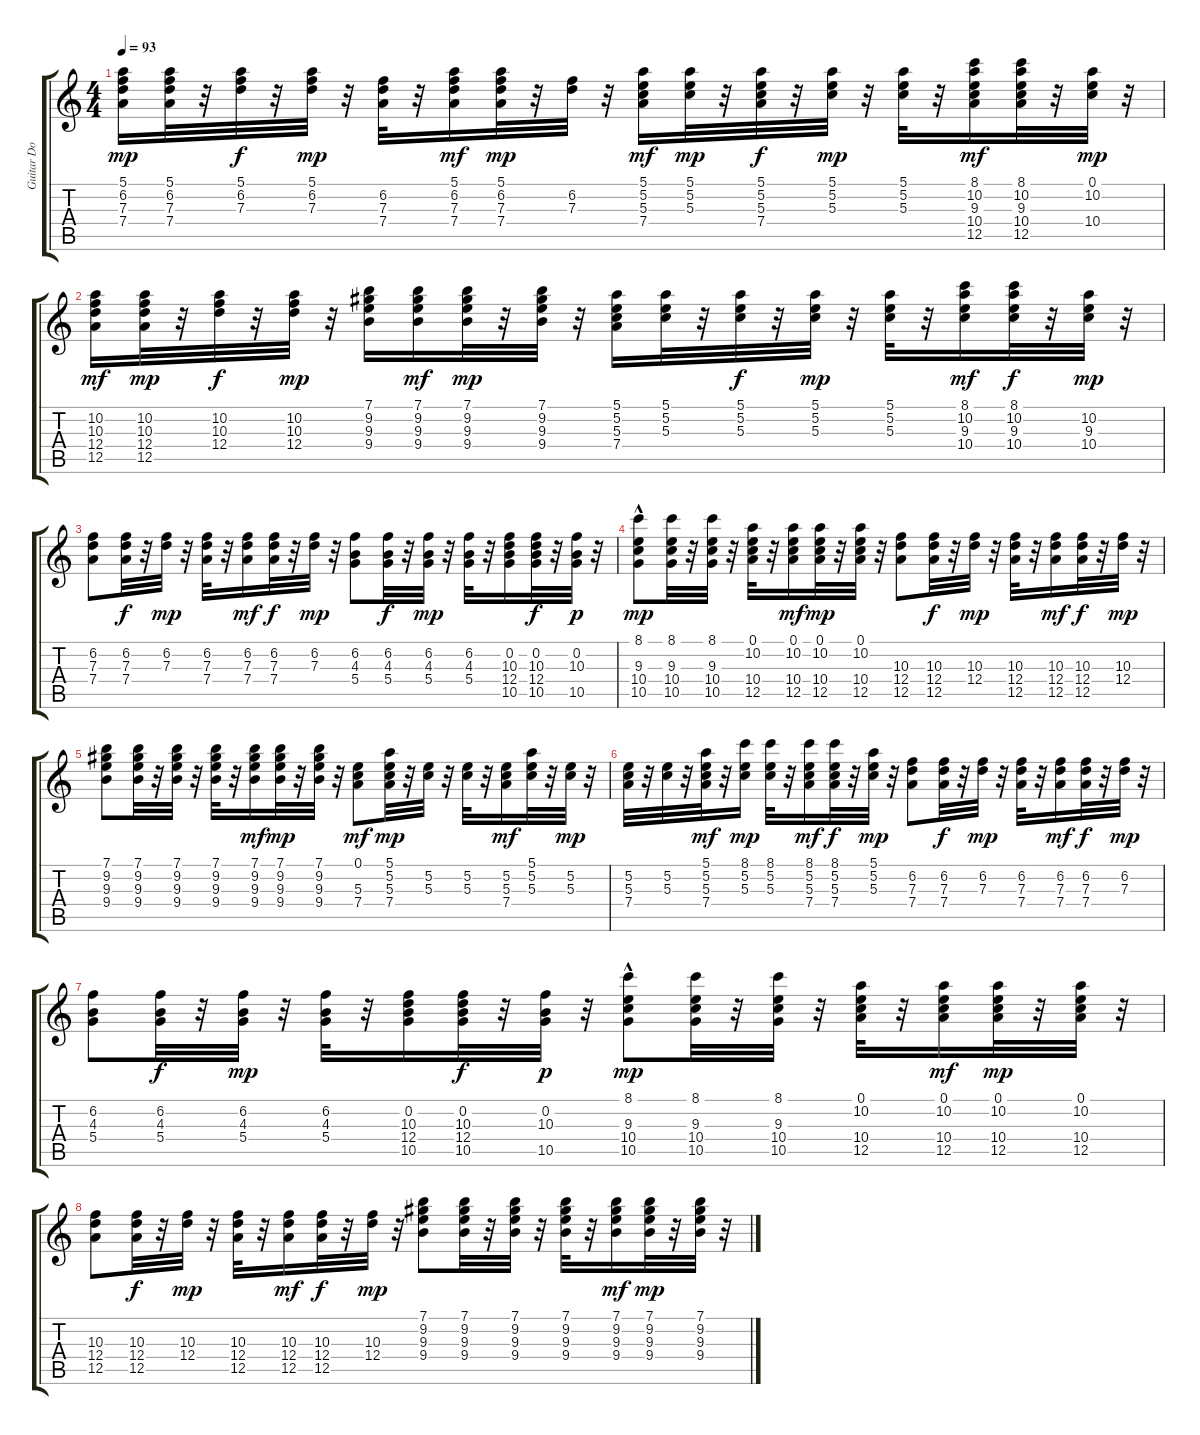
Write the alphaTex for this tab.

\track ("Guitar Do" "Guitar Do") {instrument acousticguitarnylon}
\staff {score tabs}
\tuning (E4 B3 G3 D3 A2 E2) {hide}
\ts (4 4)
\tempo 93
\clef g2
\ks c
(5.1 6.2 7.3 7.4).16{dy mp} (5.1 6.2 7.3 7.4).32 r.32 (5.1 6.2 7.3).32{dy f} r.32 (5.1 6.2 7.3).32{dy mp} r.32 (6.2 7.3 7.4).32 r.32 (5.1 6.2 7.3 7.4).16{dy mf} (5.1 6.2 7.3 7.4).32{dy mp} r.32 (6.2 7.3).32 r.32 (5.1 5.2 5.3 7.4).16{dy mf} (5.1 5.2 5.3).32{dy mp} r.32 (5.1 5.2 5.3 7.4).32{dy f} r.32 (5.1 5.2 5.3).32{dy mp} r.32 (5.1 5.2 5.3).32 r.32 (8.1 10.2 9.3 10.4 12.5).16{dy mf} (8.1 10.2 9.3 10.4 12.5).32 r.32 (0.1 10.2 10.4).32{dy mp} r.32 |
(10.2 10.3 12.4 12.5).16{dy mf} (10.2 10.3 12.4 12.5).32{dy mp} r.32 (10.2 10.3 12.4).32{dy f} r.32 (10.2 10.3 12.4).32{dy mp} r.32 (7.1 9.2 9.3 9.4).16 (7.1 9.2 9.3 9.4).16{dy mf} (7.1 9.2 9.3 9.4).32{dy mp} r.32 (7.1 9.2 9.3 9.4).32 r.32 (5.1 5.2 5.3 7.4).16 (5.1 5.2 5.3).32 r.32 (5.1 5.2 5.3).32{dy f} r.32 (5.1 5.2 5.3).32{dy mp} r.32 (5.1 5.2 5.3).32 r.32 (8.1 10.2 9.3 10.4).16{dy mf} (8.1 10.2 9.3 10.4).32{dy f} r.32 (10.2 9.3 10.4).32{dy mp} r.32 |
(6.2 7.3 7.4).8 (6.2 7.3 7.4).32{dy f} r.32 (6.2 7.3).32{dy mp} r.32 (6.2 7.3 7.4).32 r.32 (6.2 7.3 7.4).16{dy mf} (6.2 7.3 7.4).32{dy f} r.32 (6.2 7.3).32{dy mp} r.32 (6.2 4.3 5.4).8 (6.2 4.3 5.4).32{dy f} r.32 (6.2 4.3 5.4).32{dy mp} r.32 (6.2 4.3 5.4).32 r.32 (0.2 10.3 12.4 10.5).16 (0.2 10.3 12.4 10.5).32{dy f} r.32 (0.2 10.3 10.5).32{dy p} r.32 |
(8.1 9.3 10.4 10.5{hac}).8{dy mp} (8.1 9.3 10.4 10.5).32 r.32 (8.1 9.3 10.4 10.5).32 r.32 (0.1 10.2 10.4 12.5).32 r.32 (0.1 10.2 10.4 12.5).16{dy mf} (0.1 10.2 10.4 12.5).32{dy mp} r.32 (0.1 10.2 10.4 12.5).32 r.32 (10.3 12.4 12.5).8 (10.3 12.4 12.5).32{dy f} r.32 (10.3 12.4).32{dy mp} r.32 (10.3 12.4 12.5).32 r.32 (10.3 12.4 12.5).16{dy mf} (10.3 12.4 12.5).32{dy f} r.32 (10.3 12.4).32{dy mp} r.32 |
(7.1 9.2 9.3 9.4).8 (7.1 9.2 9.3 9.4).32 r.32 (7.1 9.2 9.3 9.4).32 r.32 (7.1 9.2 9.3 9.4).32 r.32 (7.1 9.2 9.3 9.4).16{dy mf} (7.1 9.2 9.3 9.4).32{dy mp} r.32 (7.1 9.2 9.3 9.4).32 r.32 (0.1 5.3 7.4).8{dy mf} (5.1 5.2 5.3 7.4).32{dy mp} r.32 (5.2 5.3).32 r.32 (5.2 5.3).32 r.32 (5.2 5.3 7.4).16{dy mf} (5.1 5.2 5.3).32 r.32 (5.2 5.3).32{dy mp} r.32 |
(5.2 5.3 7.4).32 r.32 (5.2 5.3).32 r.32 (5.1 5.2 5.3 7.4).32{dy mf} r.32 (8.1 5.2 5.3).16{dy mp} (8.1 5.2 5.3).32 r.32 (8.1 5.2 5.3 7.4).16{dy mf} (8.1 5.2 5.3 7.4).32{dy f} r.32 (5.1 5.2 5.3).32{dy mp} r.32 (6.2 7.3 7.4).8 (6.2 7.3 7.4).32{dy f} r.32 (6.2 7.3).32{dy mp} r.32 (6.2 7.3 7.4).32 r.32 (6.2 7.3 7.4).16{dy mf} (6.2 7.3 7.4).32{dy f} r.32 (6.2 7.3).32{dy mp} r.32 |
(6.2 4.3 5.4).8 (6.2 4.3 5.4).32{dy f} r.32 (6.2 4.3 5.4).32{dy mp} r.32 (6.2 4.3 5.4).32 r.32 (0.2 10.3 12.4 10.5).16 (0.2 10.3 12.4 10.5).32{dy f} r.32 (0.2 10.3 10.5).32{dy p} r.32 (8.1 9.3 10.4 10.5{hac}).8{dy mp} (8.1 9.3 10.4 10.5).32 r.32 (8.1 9.3 10.4 10.5).32 r.32 (0.1 10.2 10.4 12.5).32 r.32 (0.1 10.2 10.4 12.5).16{dy mf} (0.1 10.2 10.4 12.5).32{dy mp} r.32 (0.1 10.2 10.4 12.5).32 r.32 |
(10.3 12.4 12.5).8 (10.3 12.4 12.5).32{dy f} r.32 (10.3 12.4).32{dy mp} r.32 (10.3 12.4 12.5).32 r.32 (10.3 12.4 12.5).16{dy mf} (10.3 12.4 12.5).32{dy f} r.32 (10.3 12.4).32{dy mp} r.32 (7.1 9.2 9.3 9.4).8 (7.1 9.2 9.3 9.4).32 r.32 (7.1 9.2 9.3 9.4).32 r.32 (7.1 9.2 9.3 9.4).32 r.32 (7.1 9.2 9.3 9.4).16{dy mf} (7.1 9.2 9.3 9.4).32{dy mp} r.32 (7.1 9.2 9.3 9.4).32 r.32
